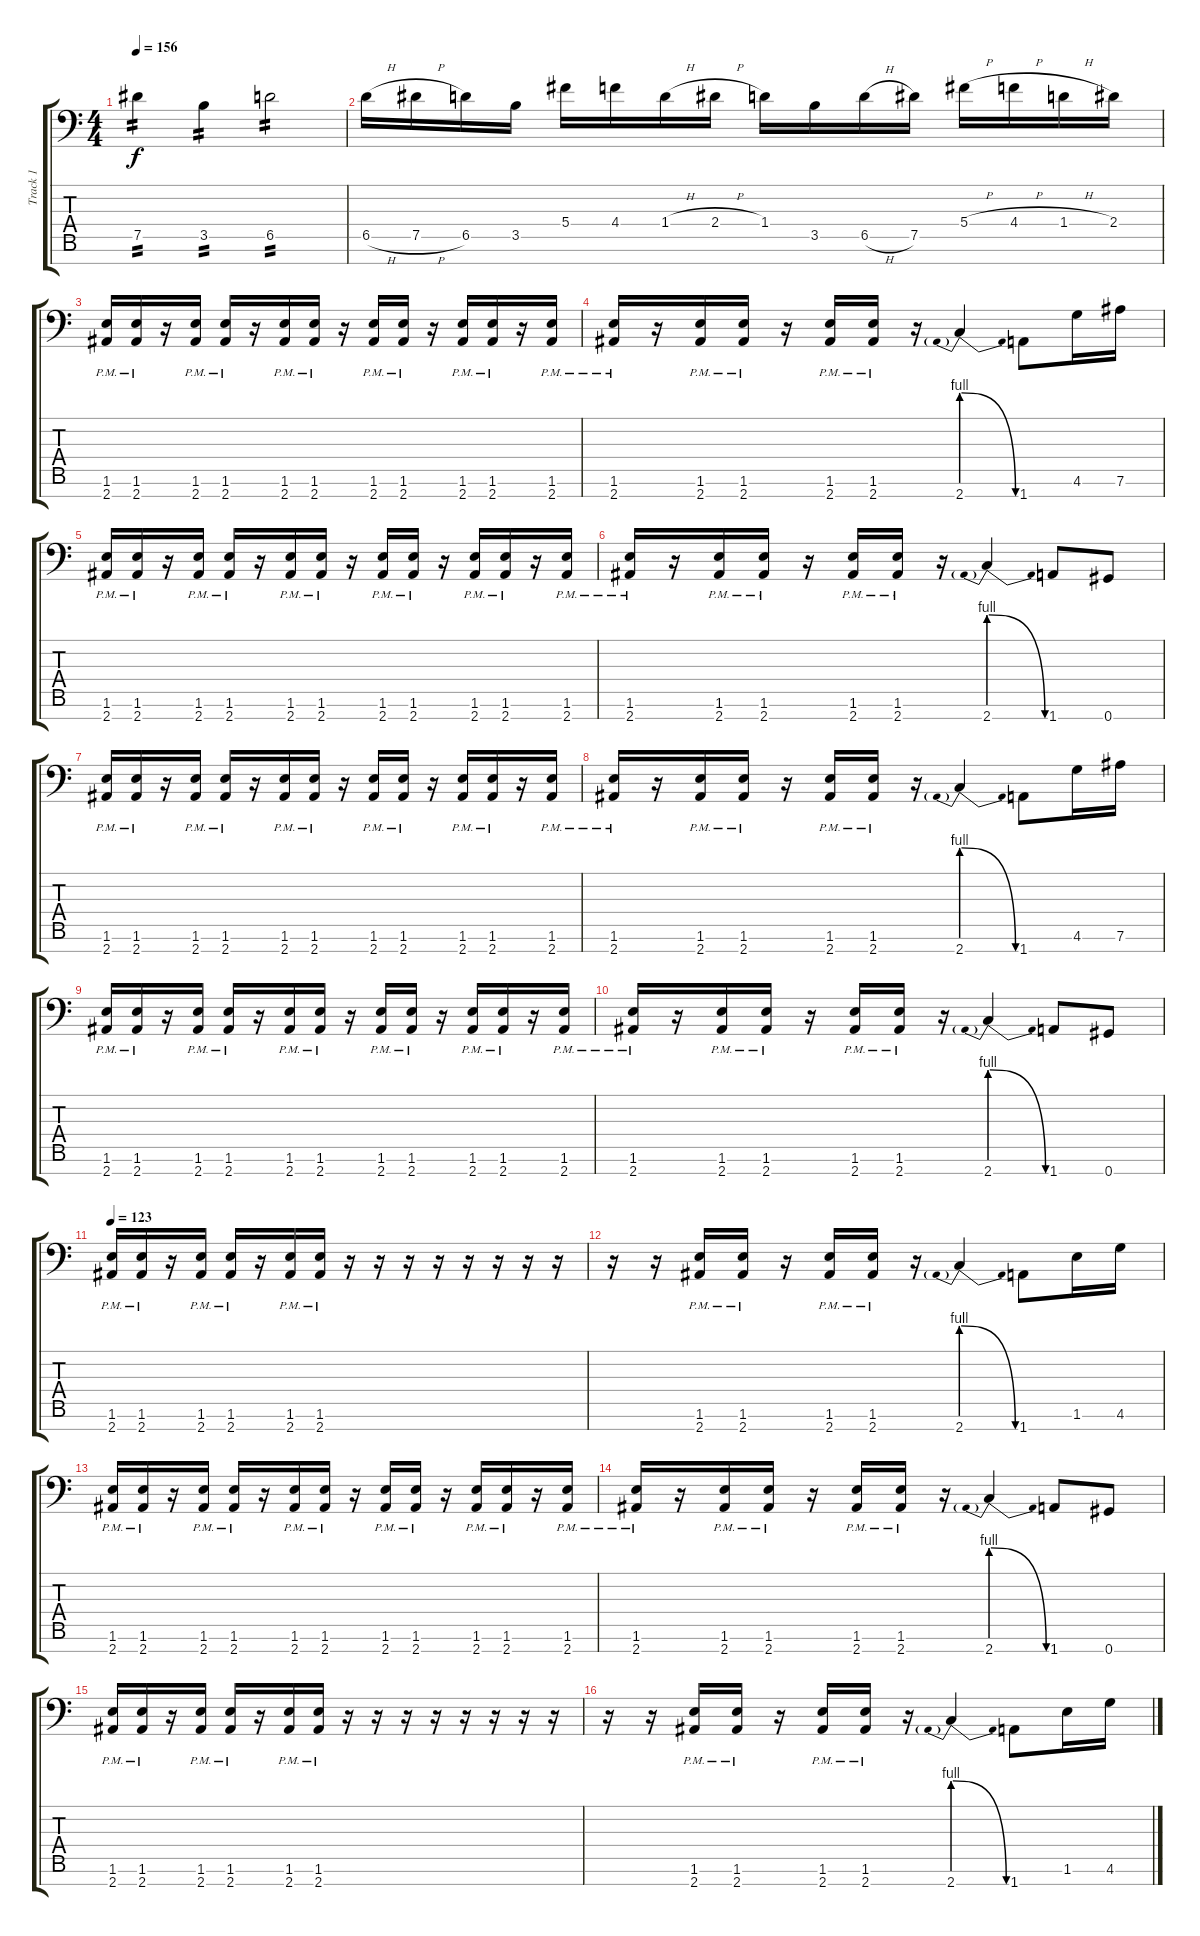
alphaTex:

\track ("Track 1" "Track 1") {instrument distortionguitar}
\staff {score tabs}
\tuning (Eb4 Bb3 Gb3 Db3 Ab2 Eb2 Ab1) {hide}
\ts (4 4)
\tempo 156
\clef f4
\ks c
7.5.4{tp 2 dy f} 3.5.4{tp 2} 6.5.2{tp 2} |
6.5{h}.16 7.5{h}.16 6.5.16 3.5.16 5.4.16 4.4.16 1.4{h}.16 2.4{h}.16 1.4.16 3.5.16 6.5{h}.16 7.5.16 5.4{h}.16 4.4{h}.16 1.4{h}.16 2.4.16 |
(1.6{pm} 2.7{pm}).16 (1.6{pm} 2.7{pm}).16 r.16 (1.6{pm} 2.7{pm}).16 (1.6{pm} 2.7{pm}).16 r.16 (1.6{pm} 2.7{pm}).16 (1.6{pm} 2.7{pm}).16 r.16 (1.6{pm} 2.7{pm}).16 (1.6{pm} 2.7{pm}).16 r.16 (1.6{pm} 2.7{pm}).16 (1.6{pm} 2.7{pm}).16 r.16 (1.6{pm} 2.7{pm}).16 |
(1.6{pm} 2.7{pm}).16 r.16 (1.6{pm} 2.7{pm}).16 (1.6{pm} 2.7{pm}).16 r.16 (1.6{pm} 2.7{pm}).16 (1.6{pm} 2.7{pm}).16 r.16 2.7{be (prebendrelease 0 4 60 0)}.4 1.7.8 4.6.16 7.6.16 |
(1.6{pm} 2.7{pm}).16 (1.6{pm} 2.7{pm}).16 r.16 (1.6{pm} 2.7{pm}).16 (1.6{pm} 2.7{pm}).16 r.16 (1.6{pm} 2.7{pm}).16 (1.6{pm} 2.7{pm}).16 r.16 (1.6{pm} 2.7{pm}).16 (1.6{pm} 2.7{pm}).16 r.16 (1.6{pm} 2.7{pm}).16 (1.6{pm} 2.7{pm}).16 r.16 (1.6{pm} 2.7{pm}).16 |
(1.6{pm} 2.7{pm}).16 r.16 (1.6{pm} 2.7{pm}).16 (1.6{pm} 2.7{pm}).16 r.16 (1.6{pm} 2.7{pm}).16 (1.6{pm} 2.7{pm}).16 r.16 2.7{be (prebendrelease 0 4 60 0)}.4 1.7.8 0.7.8 |
(1.6{pm} 2.7{pm}).16 (1.6{pm} 2.7{pm}).16 r.16 (1.6{pm} 2.7{pm}).16 (1.6{pm} 2.7{pm}).16 r.16 (1.6{pm} 2.7{pm}).16 (1.6{pm} 2.7{pm}).16 r.16 (1.6{pm} 2.7{pm}).16 (1.6{pm} 2.7{pm}).16 r.16 (1.6{pm} 2.7{pm}).16 (1.6{pm} 2.7{pm}).16 r.16 (1.6{pm} 2.7{pm}).16 |
(1.6{pm} 2.7{pm}).16 r.16 (1.6{pm} 2.7{pm}).16 (1.6{pm} 2.7{pm}).16 r.16 (1.6{pm} 2.7{pm}).16 (1.6{pm} 2.7{pm}).16 r.16 2.7{be (prebendrelease 0 4 60 0)}.4 1.7.8 4.6.16 7.6.16 |
(1.6{pm} 2.7{pm}).16 (1.6{pm} 2.7{pm}).16 r.16 (1.6{pm} 2.7{pm}).16 (1.6{pm} 2.7{pm}).16 r.16 (1.6{pm} 2.7{pm}).16 (1.6{pm} 2.7{pm}).16 r.16 (1.6{pm} 2.7{pm}).16 (1.6{pm} 2.7{pm}).16 r.16 (1.6{pm} 2.7{pm}).16 (1.6{pm} 2.7{pm}).16 r.16 (1.6{pm} 2.7{pm}).16 |
(1.6{pm} 2.7{pm}).16 r.16 (1.6{pm} 2.7{pm}).16 (1.6{pm} 2.7{pm}).16 r.16 (1.6{pm} 2.7{pm}).16 (1.6{pm} 2.7{pm}).16 r.16 2.7{be (prebendrelease 0 4 60 0)}.4 1.7.8 0.7.8 |
\tempo 123
(1.6{pm} 2.7{pm}).16 (1.6{pm} 2.7{pm}).16 r.16 (1.6{pm} 2.7{pm}).16 (1.6{pm} 2.7{pm}).16 r.16 (1.6{pm} 2.7{pm}).16 (1.6{pm} 2.7{pm}).16 r.16 r.16 r.16 r.16 r.16 r.16 r.16 r.16 |
r.16 r.16 (1.6{pm} 2.7{pm}).16 (1.6{pm} 2.7{pm}).16 r.16 (1.6{pm} 2.7{pm}).16 (1.6{pm} 2.7{pm}).16 r.16 2.7{be (prebendrelease 0 4 60 0)}.4 1.7.8 1.6.16 4.6.16 |
(1.6{pm} 2.7{pm}).16 (1.6{pm} 2.7{pm}).16 r.16 (1.6{pm} 2.7{pm}).16 (1.6{pm} 2.7{pm}).16 r.16 (1.6{pm} 2.7{pm}).16 (1.6{pm} 2.7{pm}).16 r.16 (1.6{pm} 2.7{pm}).16 (1.6{pm} 2.7{pm}).16 r.16 (1.6{pm} 2.7{pm}).16 (1.6{pm} 2.7{pm}).16 r.16 (1.6{pm} 2.7{pm}).16 |
(1.6{pm} 2.7{pm}).16 r.16 (1.6{pm} 2.7{pm}).16 (1.6{pm} 2.7{pm}).16 r.16 (1.6{pm} 2.7{pm}).16 (1.6{pm} 2.7{pm}).16 r.16 2.7{be (prebendrelease 0 4 60 0)}.4 1.7.8 0.7.8 |
(1.6{pm} 2.7{pm}).16 (1.6{pm} 2.7{pm}).16 r.16 (1.6{pm} 2.7{pm}).16 (1.6{pm} 2.7{pm}).16 r.16 (1.6{pm} 2.7{pm}).16 (1.6{pm} 2.7{pm}).16 r.16 r.16 r.16 r.16 r.16 r.16 r.16 r.16 |
r.16 r.16 (1.6{pm} 2.7{pm}).16 (1.6{pm} 2.7{pm}).16 r.16 (1.6{pm} 2.7{pm}).16 (1.6{pm} 2.7{pm}).16 r.16 2.7{be (prebendrelease 0 4 60 0)}.4 1.7.8 1.6.16 4.6.16
